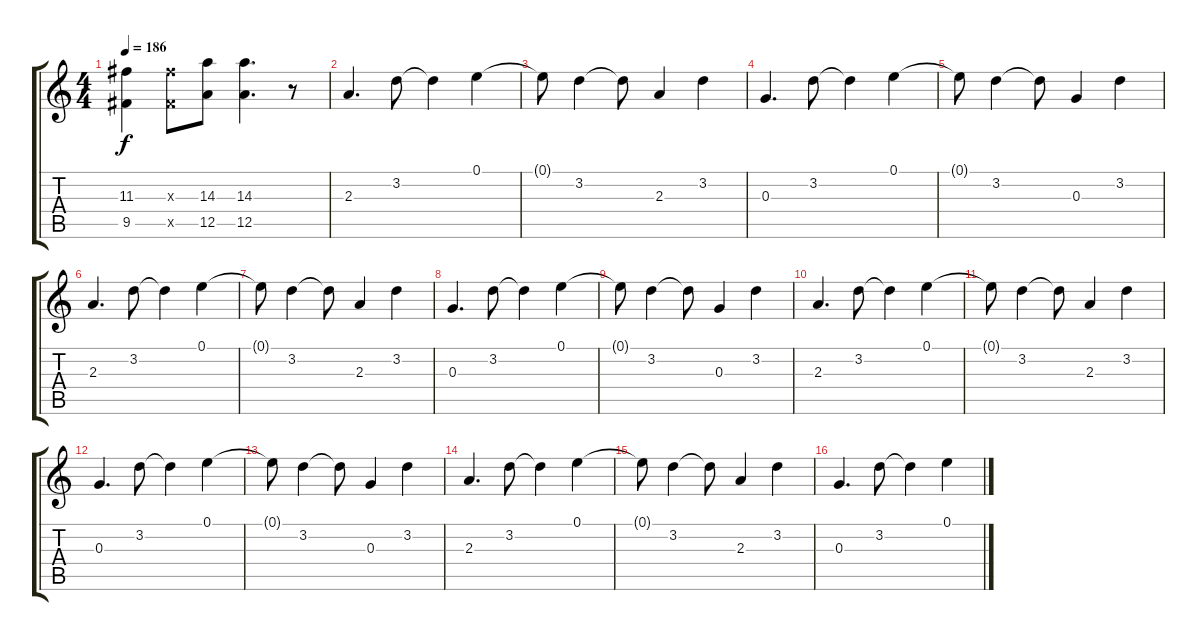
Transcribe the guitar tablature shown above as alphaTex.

\track "" {instrument acousticguitarsteel}
\staff {score tabs}
\tuning (E4 B3 G3 D3 A2 E2) {hide}
\ts (4 4)
\tempo 186
\clef g2
\ks c
(11.3 9.5).4{dy f} (11.3{x} 9.5{x}).8 (14.3 12.5).8 (14.3 12.5).4{d} r.8 |
2.3.4{d} 3.2.8 3.2{t}.4 0.1.4 |
0.1{t}.8 3.2.4 3.2{t}.8 2.3.4 3.2.4 |
0.3.4{d} 3.2.8 3.2{t}.4 0.1.4 |
0.1{t}.8 3.2.4 3.2{t}.8 0.3.4 3.2.4 |
2.3.4{d} 3.2.8 3.2{t}.4 0.1.4 |
0.1{t}.8 3.2.4 3.2{t}.8 2.3.4 3.2.4 |
0.3.4{d} 3.2.8 3.2{t}.4 0.1.4 |
0.1{t}.8 3.2.4 3.2{t}.8 0.3.4 3.2.4 |
2.3.4{d} 3.2.8 3.2{t}.4 0.1.4 |
0.1{t}.8 3.2.4 3.2{t}.8 2.3.4 3.2.4 |
0.3.4{d} 3.2.8 3.2{t}.4 0.1.4 |
0.1{t}.8 3.2.4 3.2{t}.8 0.3.4 3.2.4 |
2.3.4{d} 3.2.8 3.2{t}.4 0.1.4 |
0.1{t}.8 3.2.4 3.2{t}.8 2.3.4 3.2.4 |
0.3.4{d} 3.2.8 3.2{t}.4 0.1.4
